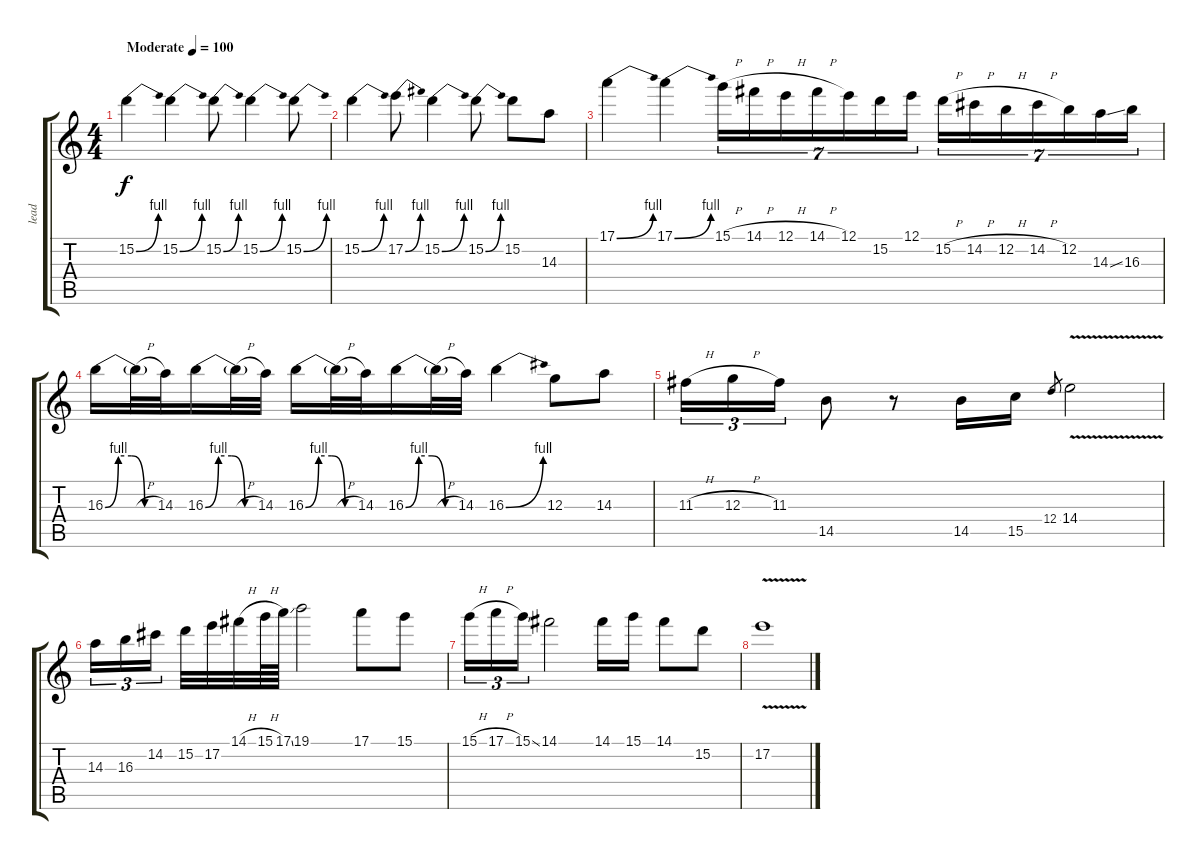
\track ("lead" "lead") {instrument overdrivenguitar}
\staff {score tabs}
\tuning (E4 B3 G3 D3 A2 E2) {hide}
\ts (4 4)
\tempo (100 "Moderate")
\clef g2
\ks c
15.2{be (bend 0 0 60 4)}.4{dy f instrument overdrivenguitar} 15.2{be (bend 0 0 60 4)}.4 15.2{be (bend 0 0 60 4)}.8 15.2{be (bend 0 0 60 4)}.4 15.2{be (bend 0 0 60 4)}.8 |
15.2{be (bend 0 0 60 4)}.4 17.2{be (bend 0 0 60 4)}.8 15.2{be (bend 0 0 60 4)}.4 15.2{be (bend 0 0 60 4)}.8 15.2.8 14.3.8 |
17.1{be (bend 0 0 60 4)}.4 17.1{be (bend 0 0 60 4)}.4 15.1{h}.16{tu (7 4)} 14.1{h}.16{tu (7 4)} 12.1{h}.16{tu (7 4)} 14.1{h}.16{tu (7 4)} 12.1.16{tu (7 4)} 15.2.16{tu (7 4)} 12.1.16{tu (7 4)} 15.2{h}.16{tu (7 4)} 14.2{h}.16{tu (7 4)} 12.2{h}.16{tu (7 4)} 14.2{h}.16{tu (7 4)} 12.2.16{tu (7 4)} 14.3{ss}.16{tu (7 4)} 16.3.16{tu (7 4)} |
16.3{be (custom 0 0 15 4 30 4 45 0 60 0)}.16 16.3{h t}.32 14.3.32 16.3{be (custom 0 0 15 4 30 4 45 0 60 0)}.16 16.3{h t}.32 14.3.32 16.3{be (custom 0 0 15 4 30 4 45 0 60 0)}.16 16.3{h t}.32 14.3.32 16.3{be (custom 0 0 15 4 30 4 45 0 60 0)}.16 16.3{h t}.32 14.3.32 16.3{be (bend 0 0 60 4)}.4 12.3.8 14.3.8 |
11.3{h}.16{tu (3 2)} 12.3{h}.16{tu (3 2)} 11.3.16{tu (3 2)} 14.5.8 r.8 14.5.16 15.5.16 12.4.8{gr} 14.4{v}.2 |
14.3.16{tu (3 2)} 16.3.16{tu (3 2)} 14.2.16{tu (3 2)} 15.2.32 17.2.32 14.1{h}.32 15.1{h}.64 17.1{ss}.64 19.1.2 17.1.8 15.1.8 |
15.1{h}.16{tu (3 2)} 17.1{h}.16{tu (3 2)} 15.1{ss}.16{tu (3 2)} 14.1.2 14.1.16 15.1.16 14.1.8 15.2.8 |
17.2{v}.1
